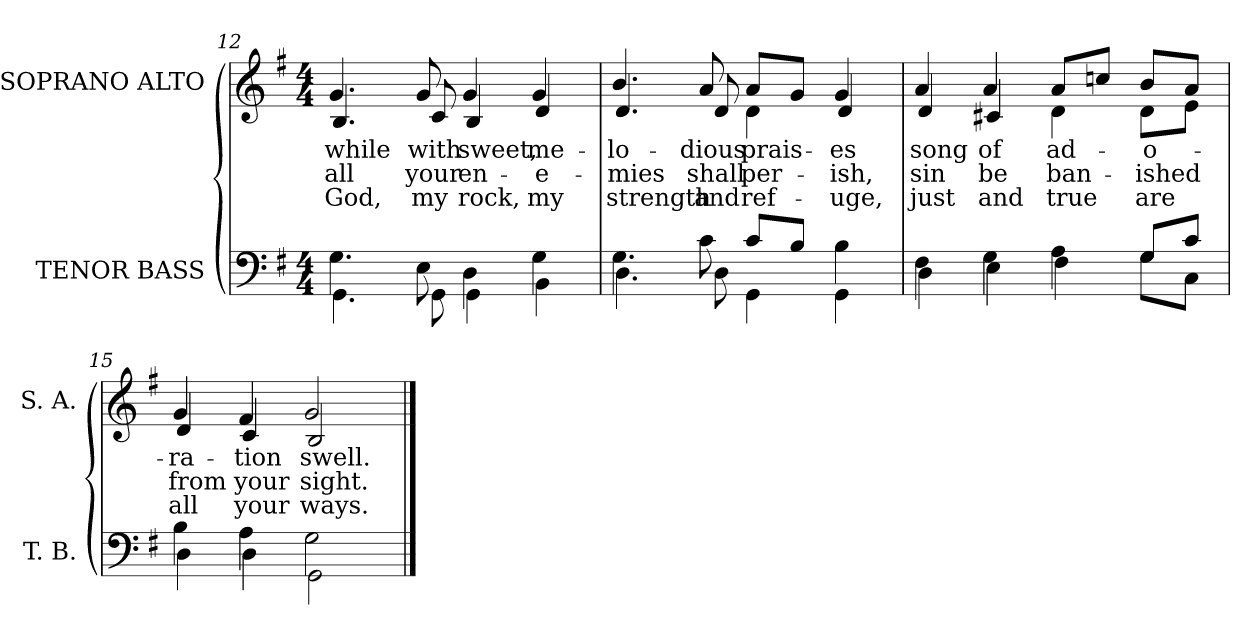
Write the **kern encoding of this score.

**kern	**kern	**text	**text	**text
*part2	*part1	*part1	*part1	*part1
*staff2	*staff1	*staff1	*staff1	*staff1
*I"TENOR BASS	*I"SOPRANO ALTO	*	*	*
*I'T. B.	*I'S. A.	*	*	*
!!LO:LB:g=z
*clefF4	*clefG2	*	*	*
*k[f#]	*k[f#]	*	*	*
*G:	*G:	*	*	*
*M4/4	*M4/4	*	*	*
=12	=12	=12	=12	=12
*^	*	*	*	*
!	!	!	!LO:LY:b:color=#000000	!LO:LY:b:color=#000000	!LO:LY:b:color=#000000
*	*	*^	*	*	*
4.Gi\	4.GGi\	4.gi/	4.Bi/	while	all	God,
!	!	!	!	!LO:LY:b:color=#000000	!LO:LY:b:color=#000000	!LO:LY:b:color=#000000
8Ei\	8GGi\	8gi/	8ci/	with	your	my
!	!	!	!	!LO:LY:b:color=#000000	!LO:LY:b:color=#000000	!LO:LY:b:color=#000000
4Di\	4GGi\	4gi/	4Bi/	sweet,	en-	rock,
!	!	!	!	!LO:LY:b:color=#000000	!LO:LY:b:color=#000000	!LO:LY:b:color=#000000
4Gi\	4BBi\	4gi/	4di/	me-	-e-	my
=13	=13	=13	=13	=13	=13	=13
!	!	!	!	!LO:LY:b:color=#000000	!LO:LY:b:color=#000000	!LO:LY:b:color=#000000
4.Gi\	4.Di\	4.bi/	4.di/	-lo-	-mies	strength
!	!	!	!	!LO:LY:b:color=#000000	!LO:LY:b:color=#000000	!LO:LY:b:color=#000000
8ci\	8Di\	8ai/	8di/	-dious	shall	and
!	!	!	!	!LO:LY:b:color=#000000	!LO:LY:b:color=#000000	!LO:LY:b:color=#000000
8ci/L	4GGi\	8ai/L	4di\	prais-	per-	ref-
8Bi/J	.	8gi/J	.	.	.	.
!	!	!	!	!LO:LY:b:color=#000000	!LO:LY:b:color=#000000	!LO:LY:b:color=#000000
4Bi\	4GGi\	4gi/	4di/	-es	-ish,	-uge,
=14	=14	=14	=14	=14	=14	=14
!	!	!	!	!LO:LY:b:color=#000000	!LO:LY:b:color=#000000	!LO:LY:b:color=#000000
4F#i\	4Di\	4ai/	4di/	song	sin	just
!	!	!	!	!LO:LY:b:color=#000000	!LO:LY:b:color=#000000	!LO:LY:b:color=#000000
4Gi\	4Ei\	4ai/	4c#Xi/	of	be	and
!	!	!	!	!LO:LY:b:color=#000000	!LO:LY:b:color=#000000	!LO:LY:b:color=#000000
4Ai\	4F#i\	8ai/L	4di\	ad-	ban-	true
.	.	8ccni/J	.	.	.	.
!	!	!	!	!LO:LY:b:color=#000000	!LO:LY:b:color=#000000	!LO:LY:b:color=#000000
8Gi/L	8Gi\L	8bi/L	8di\L	-o-	-ished	are
8ci/J	8Ci\J	8ai/J	8ei\J	.	.	.
=15	=15	=15	=15	=15	=15	=15
!	!	!	!	!LO:LY:b:color=#000000	!LO:LY:b:color=#000000	!LO:LY:b:color=#000000
4Bi\	4Di\	4gi/	4di/	-ra-	from	all
!	!	!	!	!LO:LY:b:color=#000000	!LO:LY:b:color=#000000	!LO:LY:b:color=#000000
4Ai\	4Di\	4f#i/	4ci/	-tion	your	your
!	!	!	!	!LO:LY:b:color=#000000	!LO:LY:b:color=#000000	!LO:LY:b:color=#000000
2Gi\	2GGi\	2gi/	2Bi/	swell.	sight.	ways.
*v	*v	*	*	*	*	*
*	*v	*v	*	*	*
==	==	==	==	==
*-	*-	*-	*-	*-
